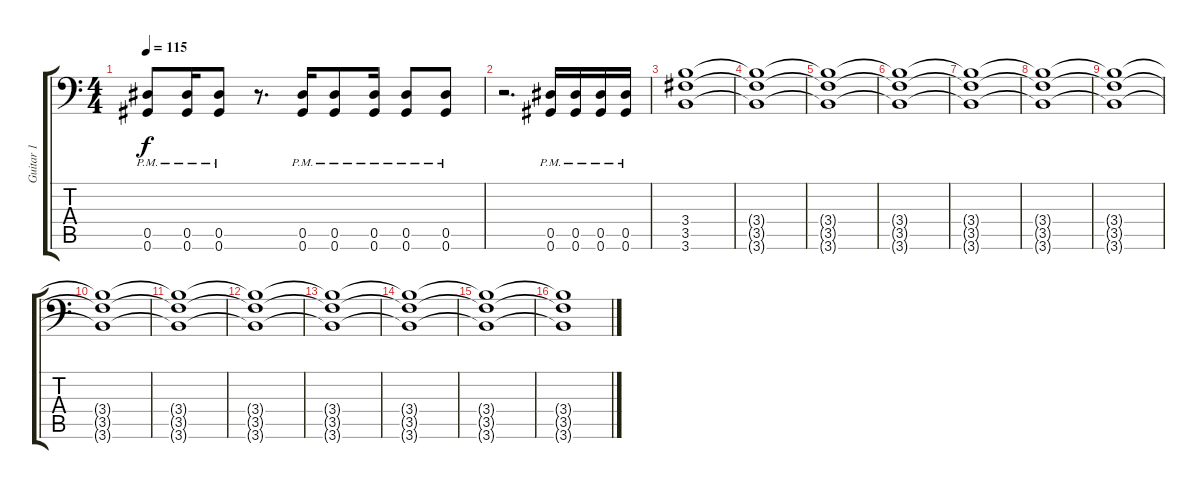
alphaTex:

\track ("Guitar 1" "Guitar 1") {instrument distortionguitar}
\staff {score tabs}
\tuning (Bb3 F3 Db3 Ab2 Eb2 Ab1) {hide}
\ts (4 4)
\tempo 115
\clef f4
\ks c
(0.5{pm} 0.6{pm}).8{dy f} (0.5{pm} 0.6{pm}).16 (0.5{pm} 0.6{pm}).8 r.8{d} (0.5{pm} 0.6{pm}).16 (0.5{pm} 0.6{pm}).8 (0.5{pm} 0.6{pm}).16 (0.5{pm} 0.6{pm}).8 (0.5{pm} 0.6{pm}).8 |
r.2{d} (0.5{pm} 0.6{pm}).16 (0.5{pm} 0.6{pm}).16 (0.5{pm} 0.6{pm}).16 (0.5{pm} 0.6{pm}).16 |
(3.4 3.5 3.6).1 |
(3.4{t} 3.5{t} 3.6{t}).1 |
(3.4{t} 3.5{t} 3.6{t}).1 |
(3.4{t} 3.5{t} 3.6{t}).1 |
(3.4{t} 3.5{t} 3.6{t}).1 |
(3.4{t} 3.5{t} 3.6{t}).1 |
(3.4{t} 3.5{t} 3.6{t}).1 |
(3.4{t} 3.5{t} 3.6{t}).1 |
(3.4{t} 3.5{t} 3.6{t}).1 |
(3.4{t} 3.5{t} 3.6{t}).1 |
(3.4{t} 3.5{t} 3.6{t}).1 |
(3.4{t} 3.5{t} 3.6{t}).1 |
(3.4{t} 3.5{t} 3.6{t}).1 |
(3.4{t} 3.5{t} 3.6{t}).1
